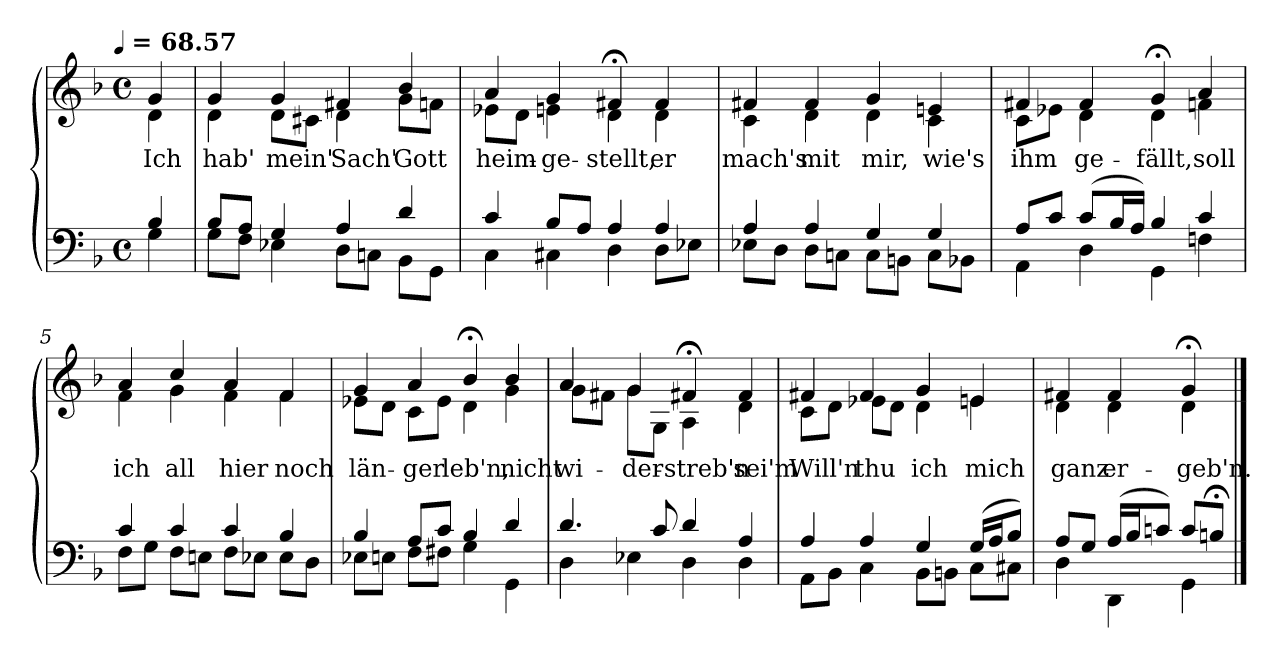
**kern	**kern	**text	**dynam
*part1	*part1	*part1	*part1
*staff2	*staff1	*staff1	*staff1/2
*clefF4	*clefG2	*	*
*k[b-]	*k[b-]	*	*
!!LO:TX:omd:t=[quarter] = 68.57
*M4/4	*M4/4	*	*
*met(c)	*met(c)	*	*
*MM68	*MM68	*	*
=	=	=	=
*^	*^	*	*
4B-	4G	4g	4d	Ich	.
=1	=1	=1	=1	=1	=1
8B-L	8GL	4g	4d	hab'	.
8AJ	8FJ	.	.	.	.
4G	4E-X	4g	8dL	mein'	.
.	.	.	8c#XJ	.	.
4A	8DL	4f#X	4d	Sach'	.
.	8CnJ	.	.	.	.
4d	8BB-L	4b-	8gL	Gott	.
.	8GGJ	.	8fnJ	.	.
=2	=2	=2	=2	=2	=2
4c	4C	4a	8e-XL	heim-	.
.	.	.	8dJ	.	.
8B-L	4C#X	4g	4en	-ge-	.
8AJ	.	.	.	.	.
4A	4D	4f#X;<	4d	-stellt,	.
4A	8DL	4f#	4d	er	.
.	8E-XJ	.	.	.	.
=3	=3	=3	=3	=3	=3
4A	8E-XL	4f#X	4c	mach's	.
.	8DJ	.	.	.	.
4A	8DL	4f#	4d	mit	.
.	8CnJ	.	.	.	.
4G	8CL	4g	4d	mir,	♩ = 66.8
.	8BBnJ	.	.	.	.
4G	8CL	4en	4c	wie's	.
.	8BB-XJ	.	.	.	.
!!LO:LB:g=z	!!
=4	=4	=4	=4	=4	=4
*	*	*MM65	*	*	*
8AL	4AA	4f#X	8cL	ihm	.
8cJ	.	.	8e-XJ	.	.
(8cL	4D	4f#	4d	ge-	♩ = 65
16B-L	.	.	.	.	.
16AJJ)	.	.	.	.	.
4B-	4GG	4g;<	4d	-fällt,	.
4c	4Fn	4a	4fn	soll	♩ = 68.3
=5	=5	=5	=5	=5	=5
4c	8FL	4a	4f	ich	.
.	8GJ	.	.	.	.
4c	8FL	4cc	4g	all	.
.	8EnJ	.	.	.	.
4c	8FL	4a	4f	hier	.
.	8E-XJ	.	.	.	.
4B-	8E-L	4f	4f	noch	.
.	8DJ	.	.	.	.
=6	=6	=6	=6	=6	=6
4B-	8E-XL	4g	8e-XL	län-	.
.	8EnJ	.	8dJ	.	.
8AL	8FL	4a	8cL	-ger	.
8cJ	8F#XJ	.	8e-J	.	.
4B-	4G	4b-;<	4d	leb'n,	.
4d	4GG	4b-	4g	nicht	.
!!LO:LB:g=z	!!
=7	=7	=7	=7	=7	=7
4.d	4D	4a	8gL	wi-	.
.	.	.	8f#XJ	.	.
.	4E-X	4g	8gL	-der-	.
8c	.	.	8GJ	.	.
4d	4D	4f#X;<	4A	-streb'n	.
4A	4D	4f#	4d	sei'm	♩ = 67
=8	=8	=8	=8	=8	=8
4A	8AAL	4f#X	8cL	Will'n	.
.	8BB-J	.	8dJ	.	.
4A	4C	4f#	8e-XL	thu	.
.	.	.	8dJ	.	.
4G	8BB-L	4g	4d	ich	♩ = 65
.	8BBnJ	.	.	.	.
(16GLL	8CL	4en	4e	mich	.
16AJ	.	.	.	.	.
8B-J)	8C#XJ	.	.	.	.
=9	=9	=9	=9	=9	=9
*	*	*MM62	*	*	*
8AL	4D	4f#X	4d	ganz	.
8GJ	.	.	.	.	.
(16ALL	4DD	4f#	4d	er-	♩ = 61
16B-J	.	.	.	.	.
8cnJ)	.	.	.	.	.
8cL	4GG	4g;<	4d	-geb'n.	.
8Bn;<J	.	.	.	.	.
*v	*v	*	*	*	*
*	*v	*v	*	*
==	==	==	==
*-	*-	*-	*-
